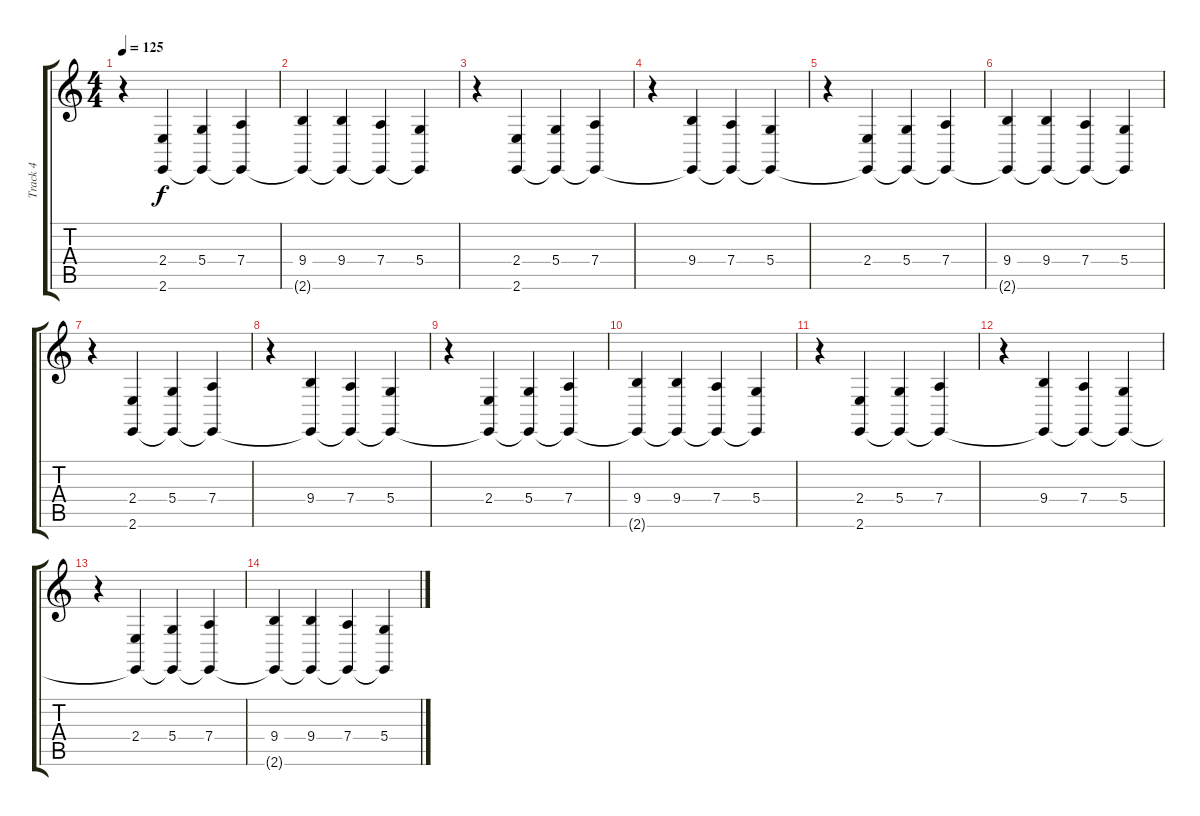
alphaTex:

\track ("Track 4" "Track 4") {instrument trombone}
\staff {score tabs}
\tuning (E4 B3 G3 D3 A2 D2) {hide}
\ts (4 4)
\tempo 125
\clef g2
\ks c
r.4{dy f} (2.4 2.6{t}).4 (5.4 2.6{t}).4 (7.4 2.6{t}).4 |
(9.4 2.6{t}).4 (9.4 2.6{t}).4 (7.4 2.6{t}).4 (5.4 2.6{t}).4 |
r.4 (2.4 2.6).4 (5.4 2.6{t}).4 (7.4 2.6{t}).4 |
r.4 (9.4 2.6{t}).4 (7.4 2.6{t}).4 (5.4 2.6{t}).4 |
r.4 (2.4 2.6{t}).4 (5.4 2.6{t}).4 (7.4 2.6{t}).4 |
(9.4 2.6{t}).4 (9.4 2.6{t}).4 (7.4 2.6{t}).4 (5.4 2.6{t}).4 |
r.4 (2.4 2.6).4 (5.4 2.6{t}).4 (7.4 2.6{t}).4 |
r.4 (9.4 2.6{t}).4 (7.4 2.6{t}).4 (5.4 2.6{t}).4 |
r.4 (2.4 2.6{t}).4 (5.4 2.6{t}).4 (7.4 2.6{t}).4 |
(9.4 2.6{t}).4 (9.4 2.6{t}).4 (7.4 2.6{t}).4 (5.4 2.6{t}).4 |
r.4 (2.4 2.6).4 (5.4 2.6{t}).4 (7.4 2.6{t}).4 |
r.4 (9.4 2.6{t}).4 (7.4 2.6{t}).4 (5.4 2.6{t}).4 |
r.4 (2.4 2.6{t}).4 (5.4 2.6{t}).4 (7.4 2.6{t}).4 |
(9.4 2.6{t}).4 (9.4 2.6{t}).4 (7.4 2.6{t}).4 (5.4 2.6{t}).4
